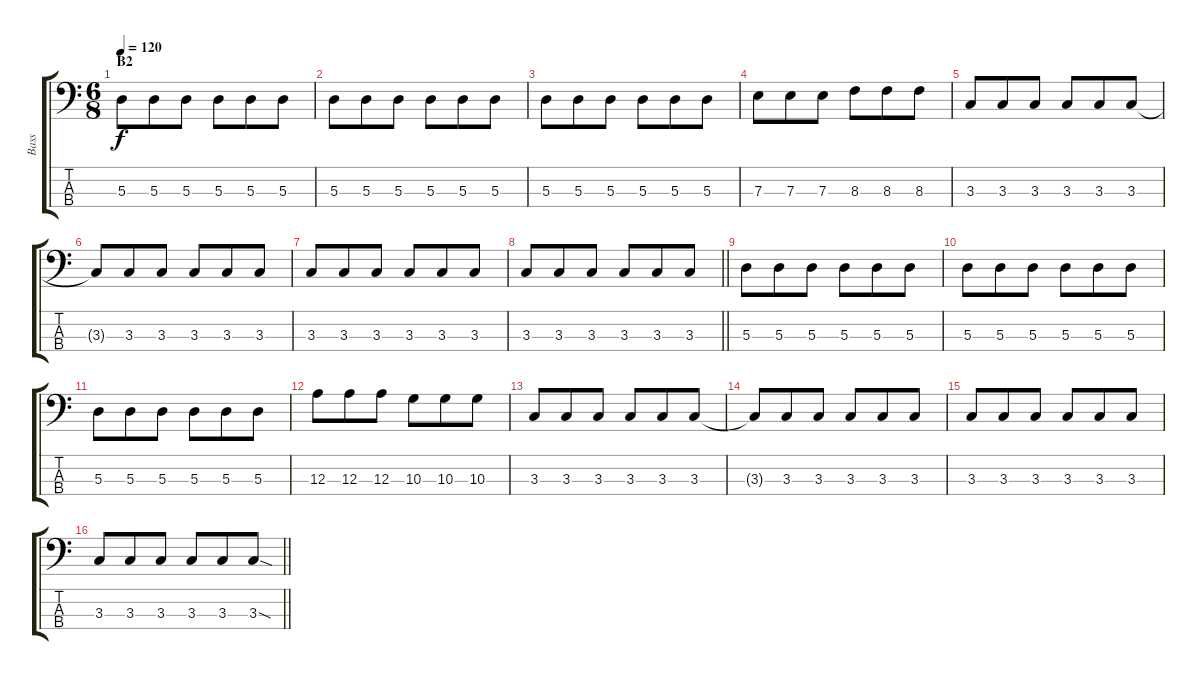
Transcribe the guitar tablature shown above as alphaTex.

\track ("Bass" "Bass") {instrument electricbassfinger}
\staff {score tabs}
\tuning (G2 D2 A1 E1) {hide}
\ts (6 8)
\section ("" "B2")
\tempo 120
\clef f4
\ks c
5.3.8{dy f} 5.3.8 5.3.8 5.3.8 5.3.8 5.3.8 |
5.3.8 5.3.8 5.3.8 5.3.8 5.3.8 5.3.8 |
5.3.8 5.3.8 5.3.8 5.3.8 5.3.8 5.3.8 |
7.3.8 7.3.8 7.3.8 8.3.8 8.3.8 8.3.8 |
3.3.8 3.3.8 3.3.8 3.3.8 3.3.8 3.3.8 |
3.3{t}.8 3.3.8 3.3.8 3.3.8 3.3.8 3.3.8 |
3.3.8 3.3.8 3.3.8 3.3.8 3.3.8 3.3.8 |
\barLineRight lightlight
3.3.8 3.3.8 3.3.8 3.3.8 3.3.8 3.3.8 |
5.3.8 5.3.8 5.3.8 5.3.8 5.3.8 5.3.8 |
5.3.8 5.3.8 5.3.8 5.3.8 5.3.8 5.3.8 |
5.3.8 5.3.8 5.3.8 5.3.8 5.3.8 5.3.8 |
12.3.8 12.3.8 12.3.8 10.3.8 10.3.8 10.3.8 |
3.3.8 3.3.8 3.3.8 3.3.8 3.3.8 3.3.8 |
3.3{t}.8 3.3.8 3.3.8 3.3.8 3.3.8 3.3.8 |
3.3.8 3.3.8 3.3.8 3.3.8 3.3.8 3.3.8 |
\barLineRight lightlight
3.3.8 3.3.8 3.3.8 3.3.8 3.3.8 3.3{sod}.8
